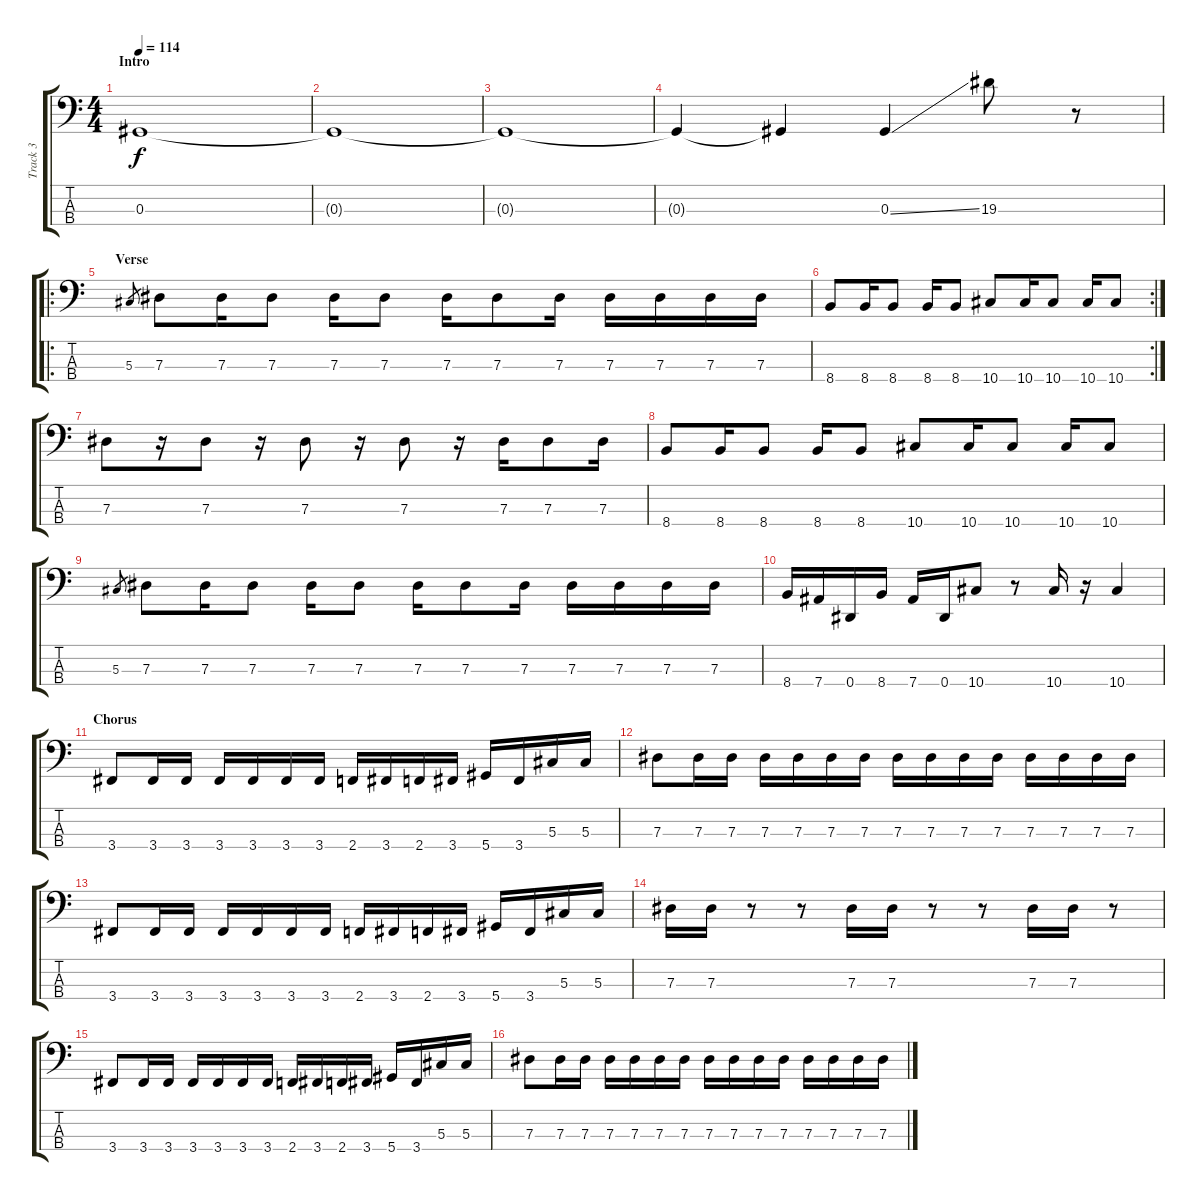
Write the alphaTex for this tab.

\track ("Track 3" "Track 3") {instrument electricbasspick}
\staff {score tabs}
\tuning (Gb2 Db2 Ab1 Eb1) {hide}
\ts (4 4)
\section ("" "Intro")
\tempo 114
\clef f4
\ks c
0.3.1{dy f instrument electricbasspick} |
0.3{t}.1 |
0.3{t}.1 |
0.3{t}.4 0.3{t}.4 0.3{ss}.4 19.3.8 r.8 |
\ro
\section ("" "Verse")
5.3.8{gr} 7.3.8 7.3.16 7.3.8 7.3.16 7.3.8 7.3.16 7.3.8 7.3.16 7.3.16 7.3.16 7.3.16 7.3.16 |
\rc 2
8.4.8 8.4.16 8.4.8 8.4.16 8.4.8 10.4.8 10.4.16 10.4.8 10.4.16 10.4.8 |
7.3.8 r.16 7.3.8 r.16 7.3.8 r.16 7.3.8 r.16 7.3.16 7.3.8 7.3.16 |
8.4.8 8.4.16 8.4.8 8.4.16 8.4.8 10.4.8 10.4.16 10.4.8 10.4.16 10.4.8 |
5.3.8{gr} 7.3.8 7.3.16 7.3.8 7.3.16 7.3.8 7.3.16 7.3.8 7.3.16 7.3.16 7.3.16 7.3.16 7.3.16 |
8.4.16 7.4.16 0.4.16 8.4.16 7.4.16 0.4.16 10.4.8 r.8 10.4.16 r.16 10.4.4 |
\section ("" "Chorus")
3.4.8 3.4.16 3.4.16 3.4.16 3.4.16 3.4.16 3.4.16 2.4.16 3.4.16 2.4.16 3.4.16 5.4.16 3.4.16 5.3.16 5.3.16 |
7.3.8 7.3.16 7.3.16 7.3.16 7.3.16 7.3.16 7.3.16 7.3.16 7.3.16 7.3.16 7.3.16 7.3.16 7.3.16 7.3.16 7.3.16 |
3.4.8 3.4.16 3.4.16 3.4.16 3.4.16 3.4.16 3.4.16 2.4.16 3.4.16 2.4.16 3.4.16 5.4.16 3.4.16 5.3.16 5.3.16 |
7.3.16 7.3.16 r.8 r.8 7.3.16 7.3.16 r.8 r.8 7.3.16 7.3.16 r.8 |
3.4.8 3.4.16 3.4.16 3.4.16 3.4.16 3.4.16 3.4.16 2.4.16 3.4.16 2.4.16 3.4.16 5.4.16 3.4.16 5.3.16 5.3.16 |
7.3.8 7.3.16 7.3.16 7.3.16 7.3.16 7.3.16 7.3.16 7.3.16 7.3.16 7.3.16 7.3.16 7.3.16 7.3.16 7.3.16 7.3.16
